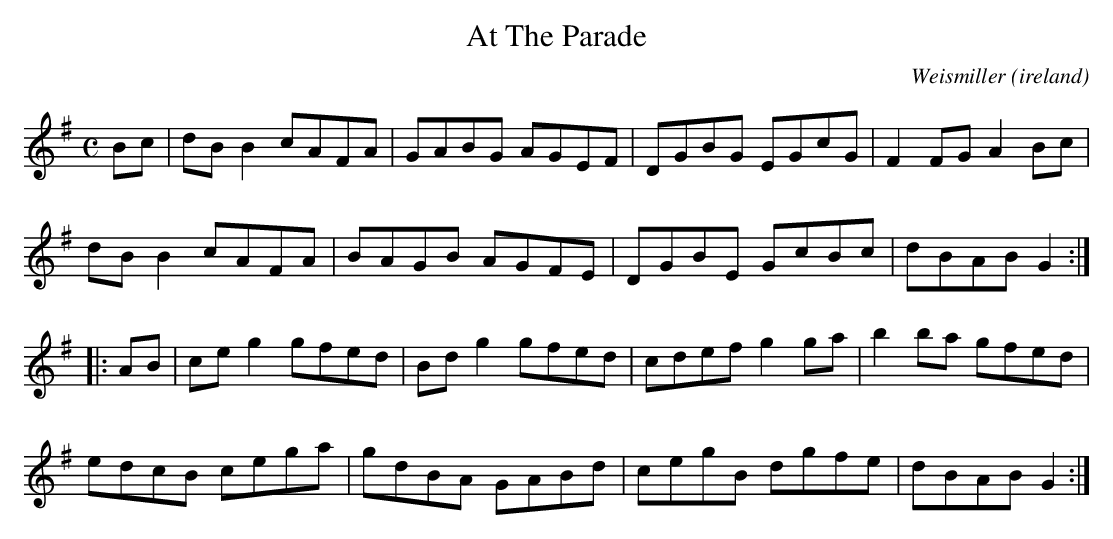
X:1
T:At The Parade
O:ireland
M:C
L:1/8
C:Weismiller
K:G
Bc|dBB2 cAFA|GABG AGEF|DGBG EGcG|F2FG A2Bc|
dBB2 cAFA|BAGB AGFE|DGBE GcBc|dBAB G2:|
|:AB|ceg2 gfed|Bdg2 gfed|cdef g2ga|b2ba gfed|
edcB cega|gdBA GABd|cegB dgfe|dBAB G2:|
